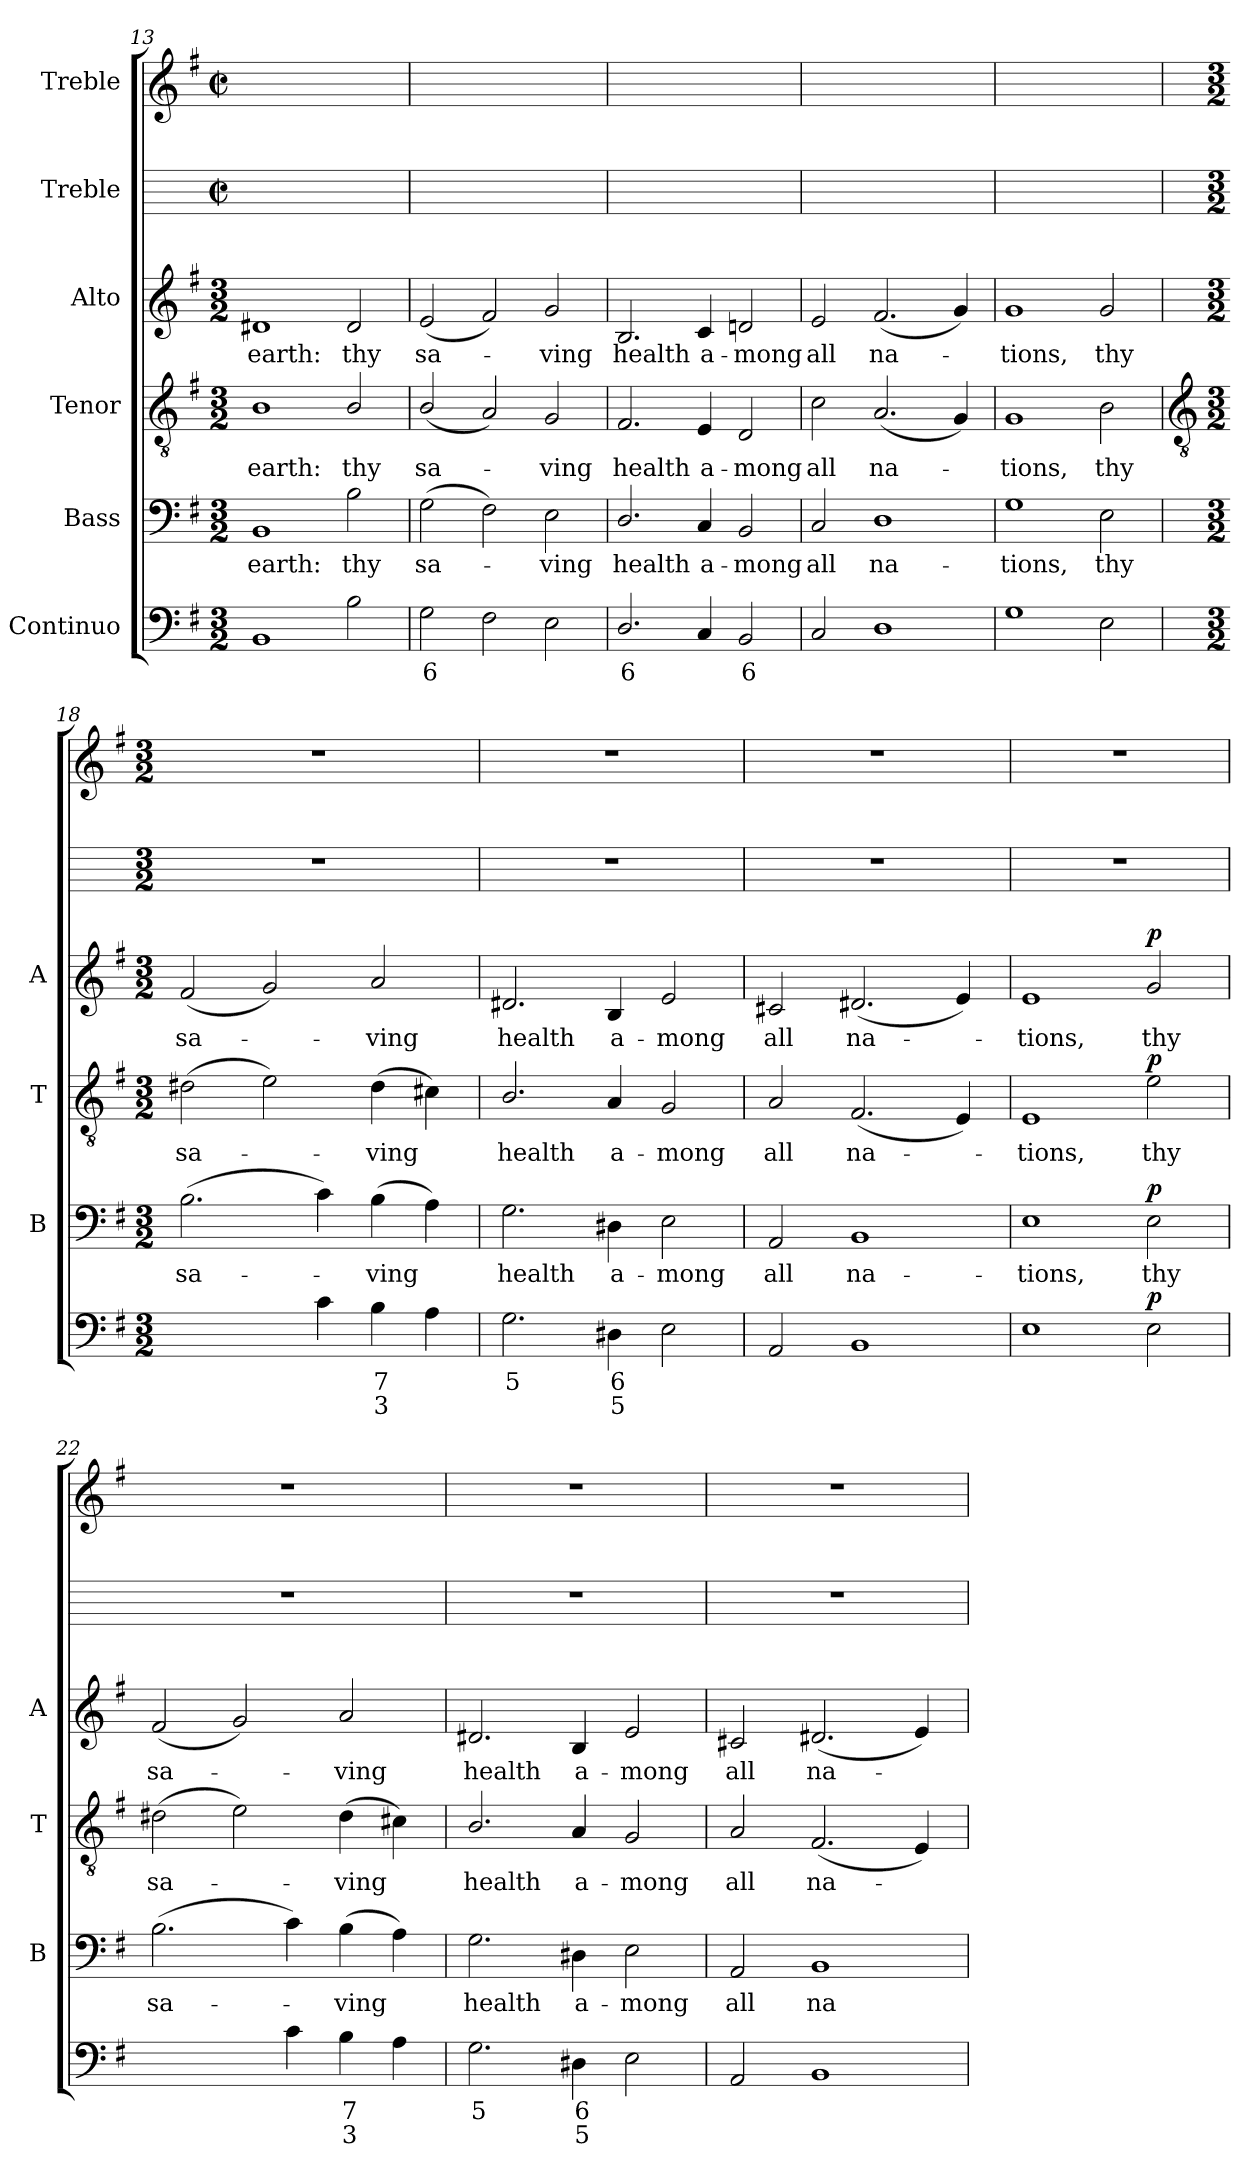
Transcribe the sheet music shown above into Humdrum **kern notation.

**kern	**text	**text	**dynam	**kern	**text	**dynam	**kern	**text	**dynam	**kern	**text	**dynam	**kern	**kern
*part6	*part6	*part6	*part6	*part5	*part5	*part5	*part4	*part4	*part4	*part3	*part3	*part3	*part2	*part1
*staff6	*staff6	*staff6	*staff6	*staff5	*staff5	*staff5	*staff4	*staff4	*staff4	*staff3	*staff3	*staff3	*staff2	*staff1
*I"Continuo	*	*	*	*I"Bass	*	*	*I"Tenor	*	*	*I"Alto	*	*	*I"Treble	*I"Treble
*	*	*	*	*I'B	*	*	*I'T	*	*	*I'A	*	*	*	*
*clefF4	*	*	*	*clefF4	*	*	*clefGv2	*	*	*clefG2	*	*	*	*clefG2
*k[f#]	*	*	*	*k[f#]	*	*	*k[f#]	*	*	*k[f#]	*	*	*	*k[f#]
*G:	*	*	*	*G:	*	*	*G:	*	*	*G:	*	*	*	*G:
*M3/2	*	*	*	*M3/2	*	*	*M3/2	*	*	*M3/2	*	*	*M4/2	*M4/2
*	*	*	*	*	*	*	*	*	*	*	*	*	*met(c|)	*met(c|)
=13	=13	=13	=13	=13	=13	=13	=13	=13	=13	=13	=13	=13	=13	=13
!	!	!	!	!	!LO:LY:b	!	!	!LO:LY:b	!	!	!LO:LY:b	!	!	!
1BB	.	.	.	1BB	earth:	.	1B	earth:	.	1d#X	earth:	.	1.r	1.r
!	!	!	!	!	!LO:LY:b	!	!	!LO:LY:b	!	!	!LO:LY:b	!	!	!
2B	.	.	.	2B	thy	.	2B/	thy	.	2d#	thy	.	.	.
=14	=14	=14	=14	=14	=14	=14	=14	=14	=14	=14	=14	=14	=14	=14
!	!LO:LY:b	!	!	!	!LO:LY:b	!	!	!LO:LY:b	!	!	!LO:LY:b	!	!	!
2G	6	.	.	(>2G	sa-	.	(<2B/	sa-	.	(<2e	sa-	.	1.r	1.r
2F#	.	.	.	2F#)	.	.	2A)	.	.	2f#)	.	.	.	.
!	!	!	!	!	!LO:LY:b	!	!	!LO:LY:b	!	!	!LO:LY:b	!	!	!
2E	.	.	.	2E	ving	.	2G	ving	.	2g	ving	.	.	.
=15	=15	=15	=15	=15	=15	=15	=15	=15	=15	=15	=15	=15	=15	=15
!	!LO:LY:b	!	!	!	!LO:LY:b	!	!	!LO:LY:b	!	!	!LO:LY:b	!	!	!
2.D/	6	.	.	2.D/	health	.	2.F#	health	.	2.B	health	.	1.r	1.r
!	!	!	!	!	!LO:LY:b	!	!	!LO:LY:b	!	!	!LO:LY:b	!	!	!
4C	.	.	.	4C	a-	.	4E	a-	.	4c	a-	.	.	.
!	!LO:LY:b	!	!	!	!LO:LY:b	!	!	!LO:LY:b	!	!	!LO:LY:b	!	!	!
2BB	6	.	.	2BB	-mong	.	2D	-mong	.	2dn	-mong	.	.	.
=16	=16	=16	=16	=16	=16	=16	=16	=16	=16	=16	=16	=16	=16	=16
!	!	!	!	!	!LO:LY:b	!	!	!LO:LY:b	!	!	!LO:LY:b	!	!	!
2C	.	.	.	2C	all	.	2c	all	.	2e	all	.	1.r	1.r
!	!	!	!	!	!LO:LY:b	!	!	!LO:LY:b	!	!	!LO:LY:b	!	!	!
1D	.	.	.	1D	na-	.	(<2.A	na-	.	(<2.f#	na-	.	.	.
.	.	.	.	.	.	.	4G)	.	.	4g)	.	.	.	.
=17	=17	=17	=17	=17	=17	=17	=17	=17	=17	=17	=17	=17	=17	=17
!	!	!	!	!	!LO:LY:b	!	!	!LO:LY:b	!	!	!LO:LY:b	!	!	!
1G	.	.	.	1G	-tions,	.	1G	tions,	.	1g	tions,	.	1.r	1.r
!	!	!	!	!	!LO:LY:b	!	!	!LO:LY:b	!	!	!LO:LY:b	!	!	!
2E	.	.	.	2E	thy	.	2B	thy	.	2g	thy	.	.	.
!!LO:LB:g=z
=18	=18	=18	=18	=18	=18	=18	=18	=18	=18	=18	=18	=18	=18	=18
*	*	*	*	*	*	*	*clefGv2	*	*	*	*	*	*	*
*M3/2	*	*	*	*M3/2	*	*	*M3/2	*	*	*M3/2	*	*	*M3/2	*M3/2
!	!	!	!	!	!LO:LY:b	!	!	!LO:LY:b	!	!	!LO:LY:b	!	!	!
[2Byy	.	.	.	(>2.B	sa-	.	(>2d#X	sa-	.	(<2f#	sa-	.	1.r	1.r
!	!LO:LY:b	!LO:LY:b	!	!	!	!	!	!	!	!	!	!	!	!
4Byy]	6	4	.	.	.	.	2e)	.	.	2g)	.	.	.	.
4c	.	.	.	4c)	.	.	.	.	.	.	.	.	.	.
!	!LO:LY:b	!LO:LY:b	!	!	!LO:LY:b	!	!	!LO:LY:b	!	!	!LO:LY:b	!	!	!
4B	7	3	.	(>4B	ving	.	(>4d#	ving	.	2a	ving	.	.	.
4A	.	.	.	4A)	.	.	4c#X)	.	.	.	.	.	.	.
=19	=19	=19	=19	=19	=19	=19	=19	=19	=19	=19	=19	=19	=19	=19
!	!LO:LY:b	!	!	!	!LO:LY:b	!	!	!LO:LY:b	!	!	!LO:LY:b	!	!	!
2.G	5	.	.	2.G	health	.	2.B/	health	.	2.d#X	health	.	1.r	1.r
!	!LO:LY:b	!LO:LY:b	!	!	!LO:LY:b	!	!	!LO:LY:b	!	!	!LO:LY:b	!	!	!
4D#X	6	5	.	4D#X	a-	.	4A	a-	.	4B	a-	.	.	.
!	!	!	!	!	!LO:LY:b	!	!	!LO:LY:b	!	!	!LO:LY:b	!	!	!
2E	.	.	.	2E	-mong	.	2G	-mong	.	2e	-mong	.	.	.
=20	=20	=20	=20	=20	=20	=20	=20	=20	=20	=20	=20	=20	=20	=20
!	!	!	!	!	!LO:LY:b	!	!	!LO:LY:b	!	!	!LO:LY:b	!	!	!
2AA	.	.	.	2AA	all	.	2A	all	.	2c#X	all	.	1.r	1.r
!	!	!	!	!	!LO:LY:b	!	!	!LO:LY:b	!	!	!LO:LY:b	!	!	!
1BB	.	.	.	1BB	na-	.	(<2.F#	na-	.	(<2.d#X	na-	.	.	.
.	.	.	.	.	.	.	4E)	.	.	4e)	.	.	.	.
=21	=21	=21	=21	=21	=21	=21	=21	=21	=21	=21	=21	=21	=21	=21
!	!	!	!	!	!LO:LY:b	!	!	!LO:LY:b	!	!	!LO:LY:b	!	!	!
1E	.	.	.	1E	-tions,	.	1E	tions,	.	1e	tions,	.	1.r	1.r
!	!	!	!LO:DY:b	!	!LO:LY:b	!LO:DY:b	!	!LO:LY:b	!LO:DY:b	!	!LO:LY:b	!LO:DY:b	!	!
2E	.	.	p	2E	thy	p	2e	thy	p	2g	thy	p	.	.
=22	=22	=22	=22	=22	=22	=22	=22	=22	=22	=22	=22	=22	=22	=22
!	!	!	!	!	!LO:LY:b	!	!	!LO:LY:b	!	!	!LO:LY:b	!	!	!
[2Byy	.	.	.	(>2.B	sa-	.	(>2d#X	sa-	.	(<2f#	sa-	.	1.r	1.r
!	!LO:LY:b	!LO:LY:b	!	!	!	!	!	!	!	!	!	!	!	!
4Byy]	6	4	.	.	.	.	2e)	.	.	2g)	.	.	.	.
4c	.	.	.	4c)	.	.	.	.	.	.	.	.	.	.
!	!LO:LY:b	!LO:LY:b	!	!	!LO:LY:b	!	!	!LO:LY:b	!	!	!LO:LY:b	!	!	!
4B	7	3	.	(>4B	ving	.	(>4d#	ving	.	2a	ving	.	.	.
4A	.	.	.	4A)	.	.	4c#X)	.	.	.	.	.	.	.
=23	=23	=23	=23	=23	=23	=23	=23	=23	=23	=23	=23	=23	=23	=23
!	!LO:LY:b	!	!	!	!LO:LY:b	!	!	!LO:LY:b	!	!	!LO:LY:b	!	!	!
2.G	5	.	.	2.G	health	.	2.B/	health	.	2.d#X	health	.	1.r	1.r
!	!LO:LY:b	!LO:LY:b	!	!	!LO:LY:b	!	!	!LO:LY:b	!	!	!LO:LY:b	!	!	!
4D#X	6	5	.	4D#X	a-	.	4A	a-	.	4B	a-	.	.	.
!	!	!	!	!	!LO:LY:b	!	!	!LO:LY:b	!	!	!LO:LY:b	!	!	!
2E	.	.	.	2E	-mong	.	2G	-mong	.	2e	-mong	.	.	.
=24	=24	=24	=24	=24	=24	=24	=24	=24	=24	=24	=24	=24	=24	=24
!	!	!	!	!	!LO:LY:b	!	!	!LO:LY:b	!	!	!LO:LY:b	!	!	!
2AA	.	.	.	2AA	all	.	2A	all	.	2c#X	all	.	1.r	1.r
!	!	!	!	!	!LO:LY:b	!	!	!LO:LY:b	!	!	!LO:LY:b	!	!	!
1BB	.	.	.	1BB	na-	.	(<2.F#	na-	.	(<2.d#X	na-	.	.	.
.	.	.	.	.	.	.	4E)	.	.	4e)	.	.	.	.
=	=	=	=	=	=	=	=	=	=	=	=	=	=	=
*-	*-	*-	*-	*-	*-	*-	*-	*-	*-	*-	*-	*-	*-	*-
